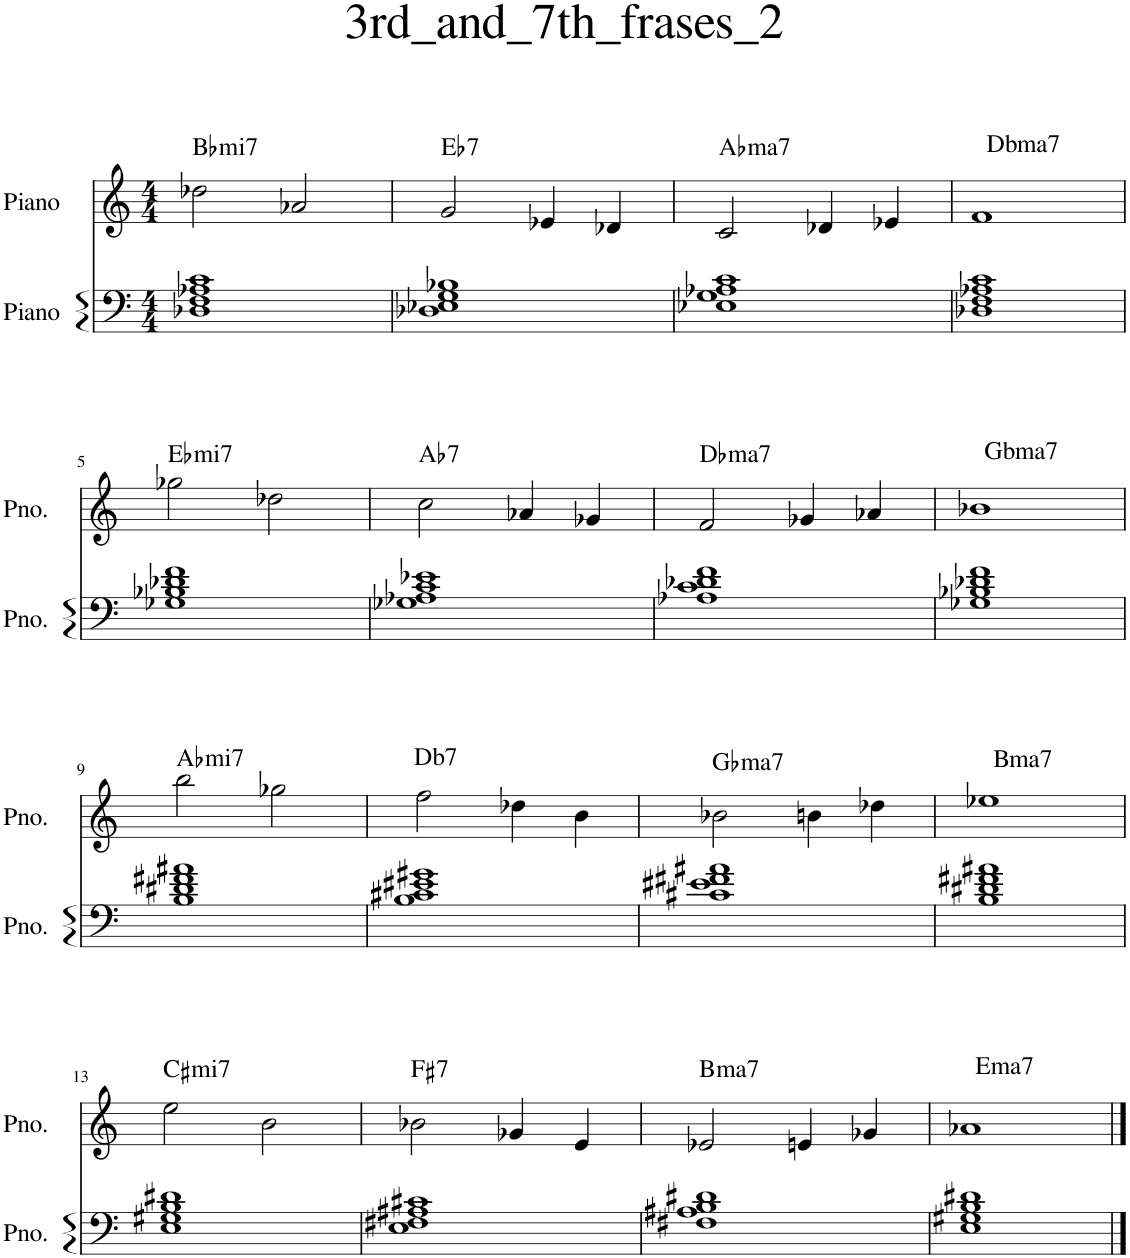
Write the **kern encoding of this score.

**kern	**kern	**harte
*part2	*part1	*part1
*staff2	*staff1	*
*I"Piano	*I"Piano	*
*I'Pno.	*I'Pno.	*
*clefF4	*clefG2	*
*k[]	*k[]	*
*M4/4	*M4/4	*
=1	=1	=1
!	!	!LO:H:kt=mi7
1D-X 1F 1A-X 1c	2dd-X\	Bb:min7
.	2a-X/	.
=2	=2	=2
!	!	!LO:H:kt=7
1D-X 1E-X 1G 1B-X	2g/	Eb:7
.	4e-X/	.
.	4d-X/	.
=3	=3	=3
!	!	!LO:H:kt=ma7
1E-X 1G 1A-X 1c	2c/	Ab:maj7
.	4d-X/	.
.	4e-X/	.
=4	=4	=4
!	!LO:TX:a:t=Dbma7	!
1D-X 1F 1A-X 1c	1f	.
!!LO:LB:g=z
=5	=5	=5
!	!	!LO:H:kt=mi7
1G-X 1B-X 1d-X 1f	2gg-X\	Eb:min7
.	2dd-X\	.
=6	=6	=6
!	!	!LO:H:kt=7
1G-X 1A-X 1c 1e-X	2cc\	Ab:7
.	4a-X/	.
.	4g-X/	.
=7	=7	=7
!	!	!LO:H:kt=ma7
1A-X 1c 1d-X 1f	2f/	Db:maj7
.	4g-X/	.
.	4a-X/	.
=8	=8	=8
!	!LO:TX:a:t=Gbma7	!
1G-X 1B-X 1d-X 1f	1b-X	.
!!LO:LB:g=z
=9	=9	=9
!	!	!LO:H:kt=mi7
1B 1d#X 1f#X 1a#X	2bb\	Ab:min7
.	2gg-X\	.
=10	=10	=10
!	!LO:TX:a:t=Db7	!
1B 1c#X 1e#X 1g#X	2ff\	.
.	4dd-X\	.
.	4b\	.
=11	=11	=11
!	!	!LO:H:kt=ma7
1c#X 1e#X 1f#X 1a#X	2b-X\	Gb:maj7
.	4bn\	.
.	4dd-X\	.
=12	=12	=12
!	!LO:TX:a:t=Bma7	!
1B 1d#X 1f#X 1a#X	1ee-X	.
!!LO:LB:g=z
=13	=13	=13
!	!	!LO:H:kt=mi7
1E 1G#X 1B 1d#X	2ee\	C#:min7
.	2b\	.
=14	=14	=14
!	!	!LO:H:kt=7
1E 1F#X 1A#X 1c#X	2b-X\	F#:7
.	4g-X/	.
.	4e/	.
=15	=15	=15
!	!	!LO:H:kt=ma7
1F#X 1A#X 1B 1d#X	2e-X/	B:maj7
.	4en/	.
.	4g-X/	.
=16	=16	=16
!	!LO:TX:a:t=Ema7	!
1E 1G#X 1B 1d#X	1a-X	.
==	==	==
*-	*-	*-
